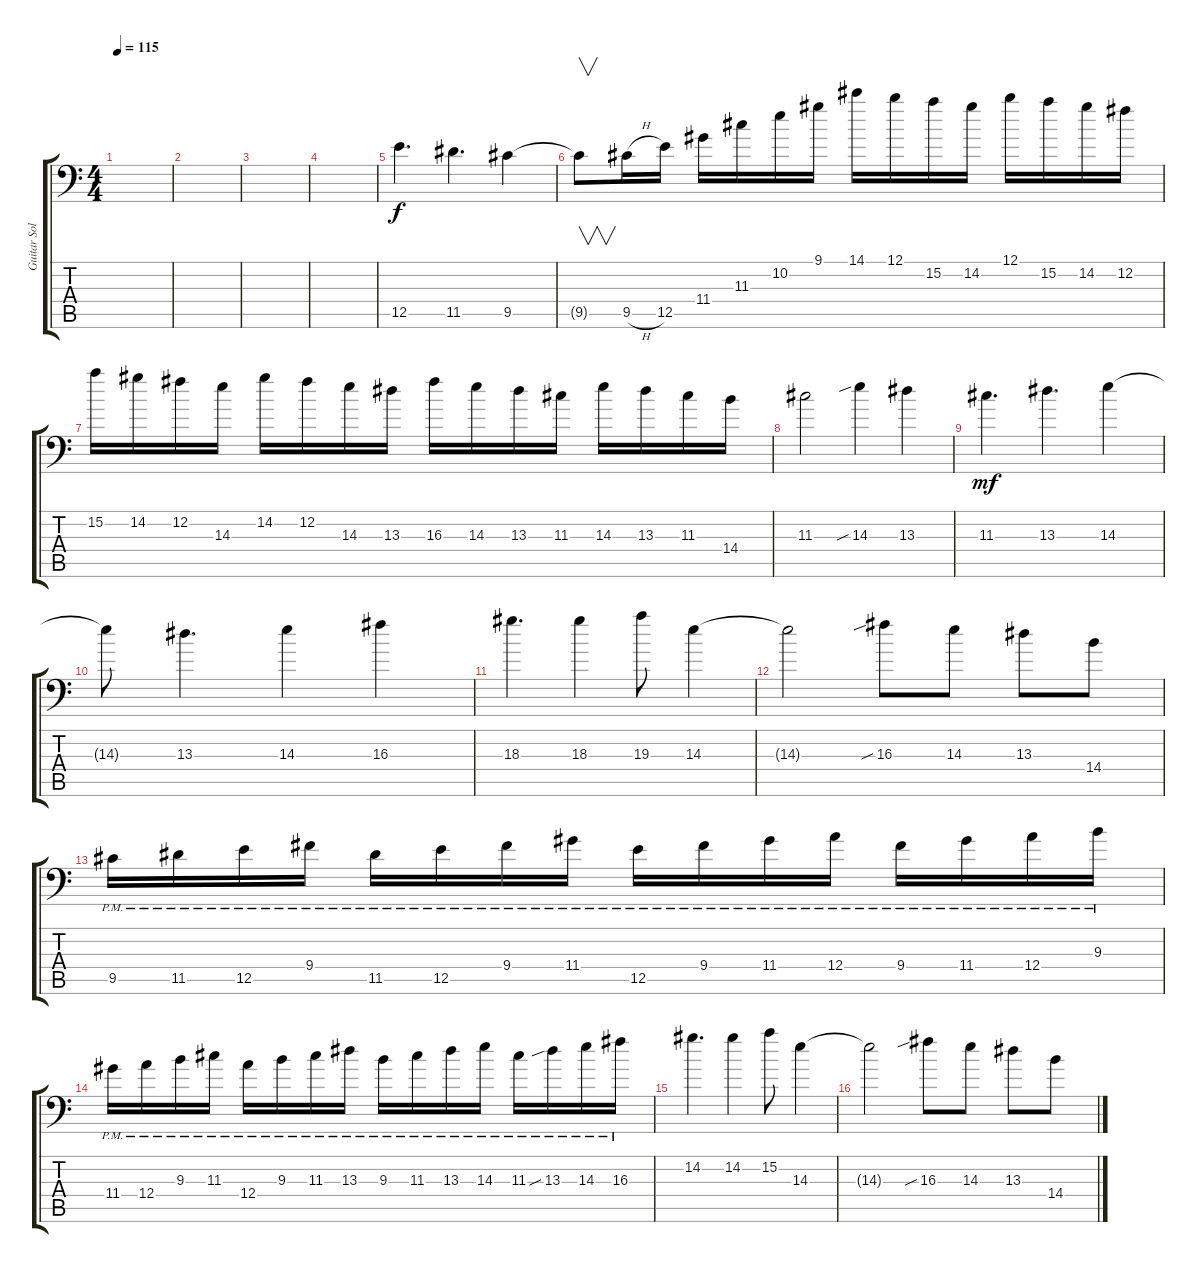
\track ("Guitar Solo" "Guitar Sol") {instrument distortionguitar}
\staff {score tabs}
\tuning (B3 Gb3 D3 A2 E2 A1) {hide}
\ts (4 4)
\tempo 115
\clef f4
\ks c
|
|
|
|
12.5.4{d} 11.5.4{d} 9.5.4 |
9.5{t}.8{v} 9.5{h}.16 12.5.16 11.4.16 11.3.16 10.2.16 9.1.16 14.1.16 12.1.16 15.2.16 14.2.16 12.1.16 15.2.16 14.2.16 12.2.16 |
15.2.16 14.2.16 12.2.16 14.3.16 14.2.16 12.2.16 14.3.16 13.3.16 16.3.16 14.3.16 13.3.16 11.3.16 14.3.16 13.3.16 11.3.16 14.4.16 |
11.3.2 14.3{sib}.4 13.3.4 |
11.3.4{d dy mf} 13.3.4{d} 14.3.4 |
14.3{t}.8 13.3.4{d} 14.3.4 16.3.4 |
18.3.4{d} 18.3.4 19.3.8 14.3.4 |
14.3{t}.2 16.3{sib}.8 14.3.8 13.3.8 14.4.8 |
9.5{pm}.16 11.5{pm}.16 12.5{pm}.16 9.4{pm}.16 11.5{pm}.16 12.5{pm}.16 9.4{pm}.16 11.4{pm}.16 12.5{pm}.16 9.4{pm}.16 11.4{pm}.16 12.4{pm}.16 9.4{pm}.16 11.4{pm}.16 12.4{pm}.16 9.3{pm}.16 |
11.4{pm}.16 12.4{pm}.16 9.3{pm}.16 11.3{pm}.16 12.4{pm}.16 9.3{pm}.16 11.3{pm}.16 13.3{pm}.16 9.3{pm}.16 11.3{pm}.16 13.3{pm}.16 14.3{pm}.16 11.3{pm}.16 13.3{sib pm}.16 14.3{pm}.16 16.3{pm}.16 |
14.2.4{d} 14.2.4 15.2.8 14.3.4 |
14.3{t}.2 16.3{sib}.8 14.3.8 13.3.8 14.4.8
